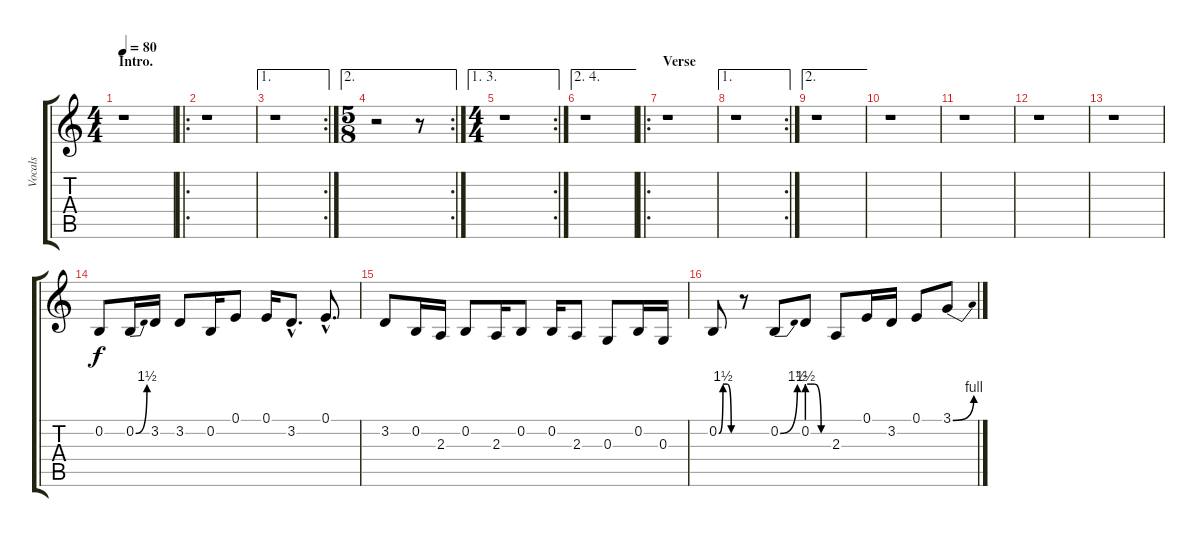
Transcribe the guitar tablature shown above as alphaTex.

\track ("Vocals" "Vocals") {instrument tenorsax}
\staff {score tabs}
\tuning (E4 B3 G3 D3 A2 E2) {hide}
\ts (4 4)
\section ("" "Intro.")
\tempo 80
\clef g2
\ks c
r.1{dy f instrument tenorsax} |
\ro
r.1 |
\ae 1
\rc 2
r.1 |
\ae 2
\rc 2
\ts (5 8)
r.2 r.8 |
\ae (1 3)
\rc 2
\ts (4 4)
r.1 |
\ae (2 4)
r.1 |
\ro
\section ("" "Verse")
r.1 |
\ae 1
\rc 2
r.1 |
\ae 2
r.1 |
r.1 |
r.1 |
r.1 |
r.1 |
0.2.8 0.2{be (bend 0 0 60 6)}.16 3.2.16 3.2.8 0.2.16 0.1.8 0.1.16 3.2{hac}.8{d} 0.1{hac}.8{d} |
3.2.8 0.2.16 2.3.16 0.2.8 2.3.16 0.2.8 0.2.16 2.3.8 0.3.8 0.2.16 0.3.16 |
0.2{be (custom 0 0 15 6 30 6 45 0 60 0)}.8 r.8 0.2{be (bend 0 0 60 6)}.8 0.2{be (custom 0 6 20 6 40 0 60 0)}.8 2.3.8 0.1.16 3.2.16 0.1.8 3.1{be (bend 0 0 60 4)}.8
